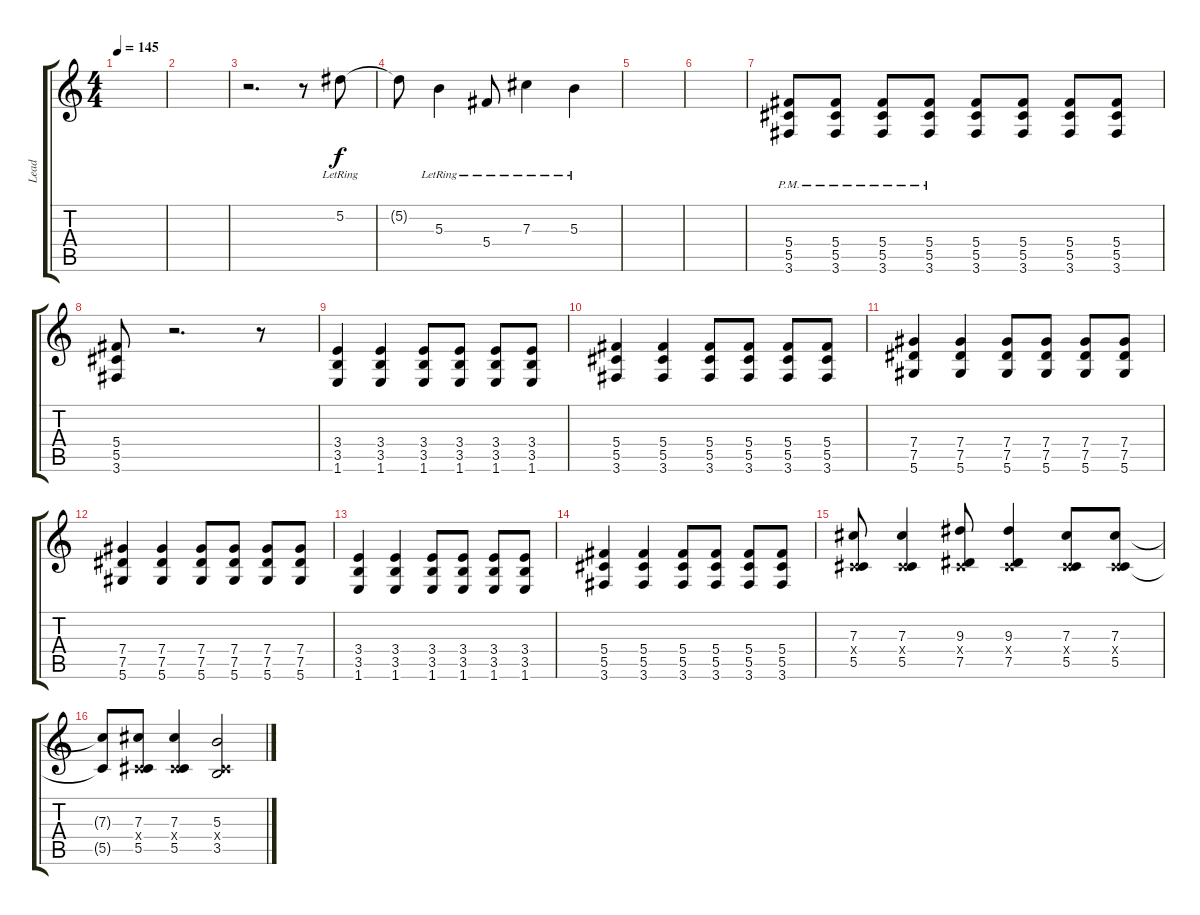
\track ("Lead" "Lead") {instrument acousticguitarsteel}
\staff {score tabs}
\tuning (Eb4 Bb3 Gb3 Db3 Ab2 Eb2) {hide}
\ts (4 4)
\tempo 145
\clef g2
\ks c
|
|
r.2{d} r.8 5.2{lr}.8 |
5.2{t}.8 5.3{lr}.4 5.4{lr}.8 7.3{lr}.4 5.3{lr}.4 |
|
|
(5.4{pm} 5.5{pm} 3.6{pm}).8 (5.4{pm} 5.5{pm} 3.6{pm}).8 (5.4{pm} 5.5{pm} 3.6{pm}).8 (5.4{pm} 5.5{pm} 3.6{pm}).8 (5.4 5.5 3.6).8 (5.4 5.5 3.6).8 (5.4 5.5 3.6).8 (5.4 5.5 3.6).8 |
(5.4 5.5 3.6).8 r.2{d} r.8 |
(3.4 3.5 1.6).4 (3.4 3.5 1.6).4 (3.4 3.5 1.6).8 (3.4 3.5 1.6).8 (3.4 3.5 1.6).8 (3.4 3.5 1.6).8 |
(5.4 5.5 3.6).4 (5.4 5.5 3.6).4 (5.4 5.5 3.6).8 (5.4 5.5 3.6).8 (5.4 5.5 3.6).8 (5.4 5.5 3.6).8 |
(7.4 7.5 5.6).4 (7.4 7.5 5.6).4 (7.4 7.5 5.6).8 (7.4 7.5 5.6).8 (7.4 7.5 5.6).8 (7.4 7.5 5.6).8 |
(7.4 7.5 5.6).4 (7.4 7.5 5.6).4 (7.4 7.5 5.6).8 (7.4 7.5 5.6).8 (7.4 7.5 5.6).8 (7.4 7.5 5.6).8 |
(3.4 3.5 1.6).4 (3.4 3.5 1.6).4 (3.4 3.5 1.6).8 (3.4 3.5 1.6).8 (3.4 3.5 1.6).8 (3.4 3.5 1.6).8 |
(5.4 5.5 3.6).4 (5.4 5.5 3.6).4 (5.4 5.5 3.6).8 (5.4 5.5 3.6).8 (5.4 5.5 3.6).8 (5.4 5.5 3.6).8 |
(7.3 0.4{x} 5.5).8 (7.3 0.4{x} 5.5).4 (9.3 0.4{x} 7.5).8 (9.3 0.4{x} 7.5).4 (7.3 0.4{x} 5.5).8 (7.3 0.4{x} 5.5).8 |
(7.3{t} 5.5{t}).8 (7.3 0.4{x} 5.5).8 (7.3 0.4{x} 5.5).4 (5.3 0.4{x} 3.5).2
